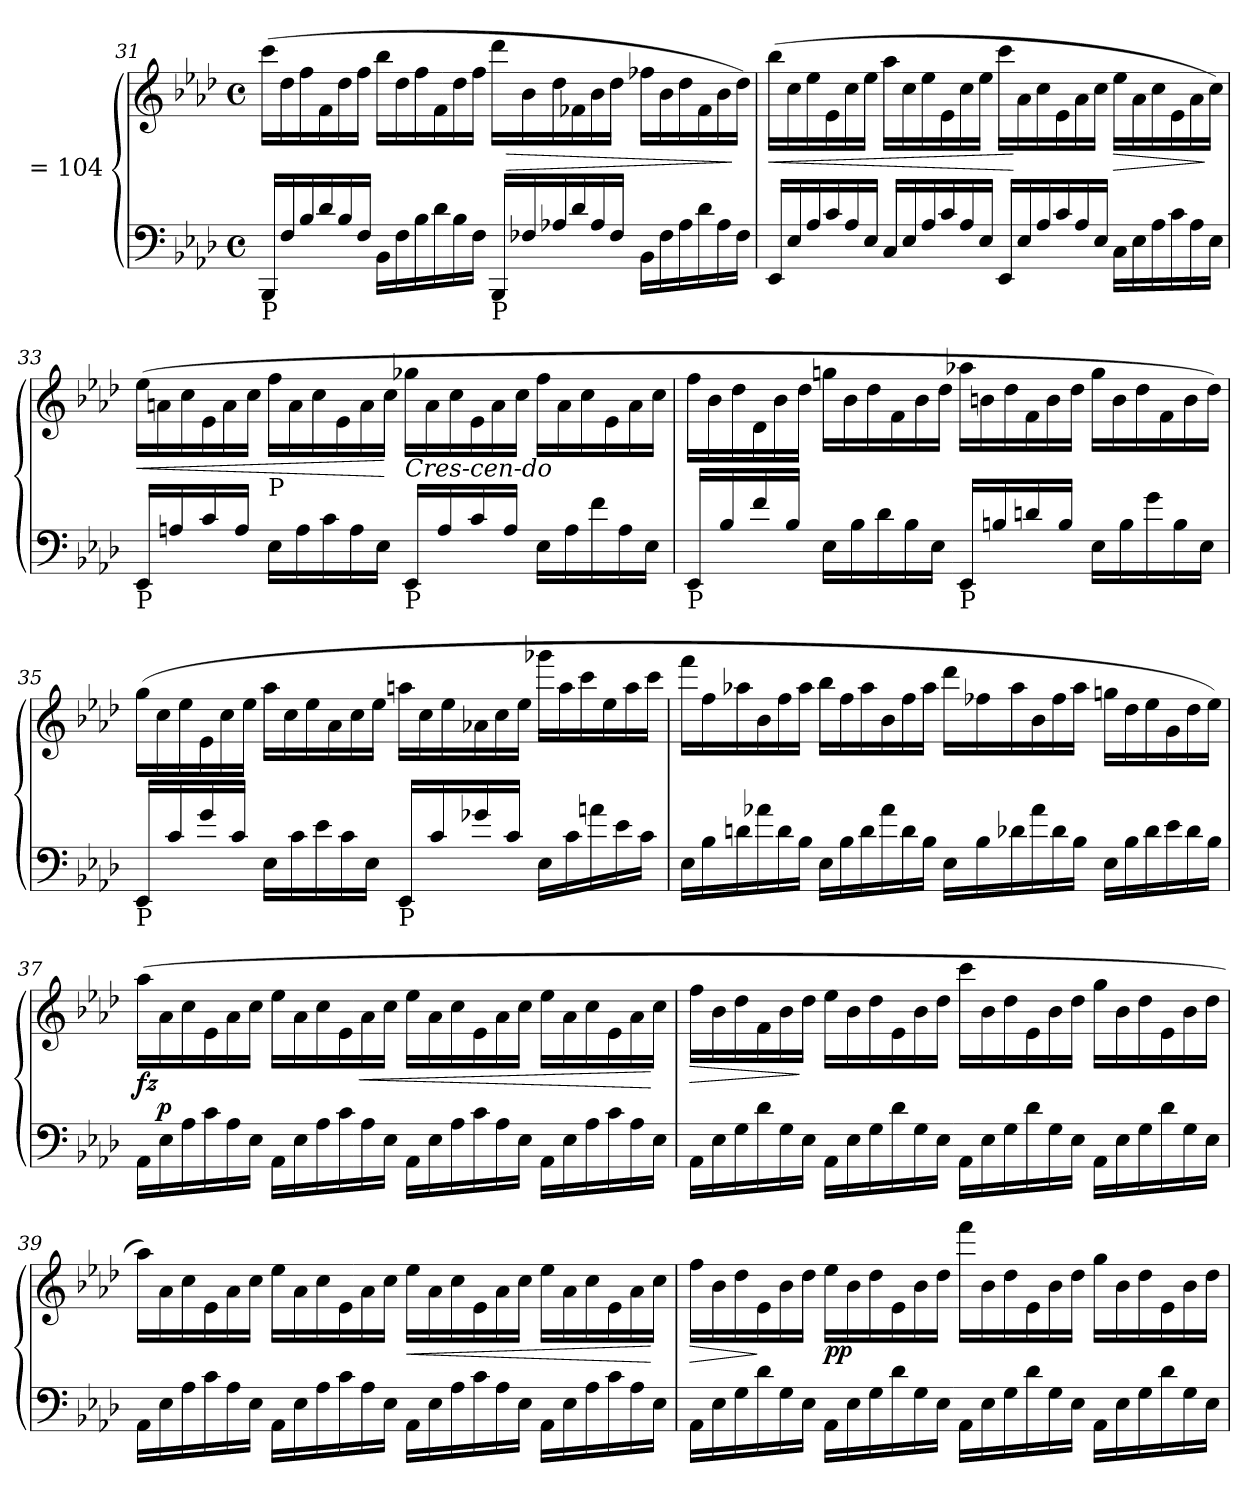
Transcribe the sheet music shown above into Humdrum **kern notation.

**kern	**kern	**dynam
*part1	*part1	*part1
*staff2	*staff1	*staff1/2
*I"[quarter] = 104	*	*
!!LO:LB:g=z
*clefF4	*clefG2	*
*k[b-e-a-d-]	*k[b-e-a-d-]	*
*A-:	*A-:	*
*M4/4	*M4/4	*
*met(c)	*met(c)	*
*Xtuplet	*Xtuplet	*
=31	=31	=31
!LO:TX:b:t=P	!	!
24BBB-/LL	(>24ccc\LL	.
24F!/	24dd-!\	.
24B-!/	24ff!\	.
24d-!/	24f!\	.
24B-!/	24dd-!\	.
24F!/JJ	24ff!\JJ	.
24BB-!\LL	24bb-\LL	.
24F!\	24dd-!\	.
24B-!\	24ff!\	.
24d-!\	24f!\	.
24B-!\	24dd-!\	.
24F!\JJ	24ff!\JJ	.
!LO:TX:b:t=P	!	!
24BBB-/LL	24ddd-\LL	.
!	!	!LO:HP:b
24F-X!/	24b-!\	>
24A-X!/	24dd-!\	.
24d-!/	24f-X!\	.
24A-!/	24b-!\	.
24F-!/JJ	24dd-!\JJ	.
24BB-!\LL	24ff-X\LL	.
24F-!\	24b-!\	.
24A-!\	24dd-!\	.
24d-!\	24f-!\	.
24A-!\	24b-!\	.
24F-!\JJ	24dd-!\JJ)	]
!!LO:PB:g=z
=32	=32	=32
!	!	!LO:HP:b
24EE-/LL	(>24bb-\LL	<
24E-!/	24cc!\	.
24A-!/	24ee-!\	.
24c!/	24e-!\	.
24A-!/	24cc!\	.
24E-!/JJ	24ee-!\JJ	.
24C!/LL	24aa-\LL	.
24E-!/	24cc!\	.
24A-!/	24ee-!\	.
24c!/	24e-!\	.
24A-!/	24cc!\	.
24E-!/JJ	24ee-!\JJ	.
24EE-/LL	24ccc\LL	.
24E-!/	24a-!\	[
24A-!/	24cc!\	.
24c!/	24e-!\	.
24A-!/	24a-!\	.
24E-!/JJ	24cc!\JJ	.
!	!	!LO:HP:b
24C!\LL	24ee-\LL	>
24E-!\	24a-!\	.
24A-!\	24cc!\	.
24c!\	24e-!\	.
24A-!\	24a-!\	.
24E-!\JJ	24cc!\JJ)	]
!!LO:LB:g=z
=33	=33	=33
!LO:TX:b:t=P	!	!
!	!	!LO:HP:b
16EE-/LL	(>24ee-\LL	<
.	24an!\	.
16An!/	.	.
.	24cc!\	.
16c!/	24e-!\	.
.	24a!\	.
16A!/JJ	.	.
.	24cc!\JJ	.
!	!LO:TX:b:t=P	!
20E-!\LL	24ff\LL	.
.	24a!\	.
20A!\	.	.
.	24cc!\	.
20c!\	.	.
.	24e-!\	.
20A!\	.	.
.	24a!\	.
20E-!\JJ	.	.
.	24cc!\JJ	[
!	!LO:TX:b:i:t=Cres-cen-do	!
!LO:TX:b:t=P	!	!
16EE-/LL	24gg-X\LL	.
.	24a!\	.
16A!/	.	.
.	24cc!\	.
16c!/	24e-!\	.
.	24a!\	.
16A!/JJ	.	.
.	24cc!\JJ	.
20E-!\LL	24ff\LL	.
.	24a!\	.
20A!\	.	.
.	24cc!\	.
20f!\	.	.
.	24e-!\	.
20A!\	.	.
.	24a!\	.
20E-!\JJ	.	.
.	24cc!\JJ	.
!!LO:LB:g=z
=34	=34	=34
!LO:TX:b:t=P	!	!
16EE-/LL	24ff\LL	.
.	24b-!\	.
16B-!/	.	.
.	24dd-!\	.
16f!/	24d-!\	.
.	24b-!\	.
16B-!/JJ	.	.
.	24dd-!\JJ	.
20E-!\LL	24ggn\LL	.
.	24b-!\	.
20B-!\	.	.
.	24dd-!\	.
20d-!\	.	.
.	24f!\	.
20B-!\	.	.
.	24b-!\	.
20E-!\JJ	.	.
.	24dd-!\JJ	.
!LO:TX:b:t=P	!	!
16EE-/LL	24aa-X\LL	.
.	24bn!\	.
16Bn!/	.	.
.	24dd-!\	.
16dn!/	24f!\	.
.	24b!\	.
16B!/JJ	.	.
.	24dd-!\JJ	.
20E-!\LL	24gg\LL	.
.	24b!\	.
20B!\	.	.
.	24dd-!\	.
20g!\	.	.
.	24f!\	.
20B!\	.	.
.	24b!\	.
20E-!\JJ	.	.
.	24dd-!\JJ)	.
!!LO:LB:g=z
=35	=35	=35
!LO:TX:b:t=P	!	!
16EE-/LL	(>24gg\LL	.
.	24cc!\	.
16c!/	.	.
.	24ee-!\	.
16g!/	24e-!\	.
.	24cc!\	.
16c!/JJ	.	.
.	24ee-!\JJ	.
20E-!\LL	24aa-\LL	.
.	24cc!\	.
20c!\	.	.
.	24ee-!\	.
20e-!\	.	.
.	24a-!\	.
20c!\	.	.
.	24cc!\	.
20E-!\JJ	.	.
.	24ee-!\JJ	.
!LO:TX:b:t=P	!	!
16EE-/LL	24aan\LL	.
.	24cc!\	.
16c!/	.	.
.	24ee-!\	.
16g-X!/	24a-X!\	.
.	24cc!\	.
16c!/JJ	.	.
.	24ee-!\JJ	.
20E-!\LL	24ggg-X\LL	.
.	24aa!\	.
20c!\	.	.
.	24ccc!\	.
20an!\	.	.
.	24ee-!\	.
20e-!\	.	.
.	24aa!\	.
20c!\JJ	.	.
.	24ccc!\JJ	.
!!LO:LB:g=z
=36	=36	=36
24E-\LL	24fff\LL	.
24B-!\	24ff!\	.
24dn!\	24aa-X!\	.
24a-X!\	24b-!\	.
24d!\	24ff!\	.
24B-!\JJ	24aa-!\JJ	.
24E-\LL	24bb-\LL	.
24B-!\	24ff!\	.
24d!\	24aa-!\	.
24a-!\	24b-!\	.
24d!\	24ff!\	.
24B-!\JJ	24aa-!\JJ	.
24E-\LL	24ddd-\LL	.
24B-!\	24ff-X!\	.
24d-X!\	24aa-!\	.
24a-!\	24b-!\	.
24d-!\	24ff-!\	.
24B-!\JJ	24aa-!\JJ	.
24E-\LL	24ggn\LL	.
24B-!\	24dd-!\	.
24d-!\	24ee-!\	.
24e-!\	24g!\	.
24d-!\	24dd-!\	.
24B-!\JJ	24ee-!\JJ)	.
!!LO:PB:g=z
=37	=37	=37
!	!	!LO:DY:b
24AA-\LL	(>24aa-\LL	fz
!	!	!LO:DY:b
24E-!\	24a-!\	p
24A-!\	24cc!\	.
24c!\	24e-!\	.
24A-!\	24a-!\	.
24E-!\JJ	24cc!\JJ	.
24AA-!\LL	24ee-\LL	.
24E-!\	24a-!\	.
24A-!\	24cc!\	.
24c!\	24e-!\	.
!	!	!LO:HP:b
24A-!\	24a-!\	<
24E-!\JJ	24cc!\JJ	.
24AA-!\LL	24ee-\LL	.
24E-!\	24a-!\	.
24A-!\	24cc!\	.
24c!\	24e-!\	.
24A-!\	24a-!\	.
24E-!\JJ	24cc!\JJ	.
24AA-!\LL	24ee-\LL	.
24E-!\	24a-!\	.
24A-!\	24cc!\	.
24c!\	24e-!\	.
24A-!\	24a-!\	.
24E-!\JJ	24cc!\JJ	[
=38	=38	=38
!	!	!LO:HP:b
24AA-!\LL	24ff\LL	>
24E-!\	24b-!\	.
24G!\	24dd-!\	.
24d-!\	24f!\	.
24G!\	24b-!\	.
24E-!\JJ	24dd-!\JJ	]
24AA-!\LL	24ee-\LL	.
24E-!\	24b-!\	.
24G!\	24dd-!\	.
24d-!\	24e-!\	.
24G!\	24b-!\	.
24E-!\JJ	24dd-!\JJ	.
24AA-!\LL	24ccc\LL	.
24E-!\	24b-!\	.
24G!\	24dd-!\	.
24d-!\	24e-!\	.
24G!\	24b-!\	.
24E-!\JJ	24dd-!\JJ	.
24AA-!\LL	24gg\LL	.
24E-!\	24b-!\	.
24G!\	24dd-!\	.
24d-!\	24e-!\	.
24G!\	24b-!\	.
24E-!\JJ	24dd-!\JJ	.
!!LO:LB:g=z
=39	=39	=39
24AA-!\LL	24aa-\LL)	.
24E-!\	24a-!\	.
24A-!\	24cc!\	.
24c!\	24e-!\	.
24A-!\	24a-!\	.
24E-!\JJ	24cc!\JJ	.
24AA-!\LL	24ee-\LL	.
24E-!\	24a-!\	.
24A-!\	24cc!\	.
24c!\	24e-!\	.
24A-!\	24a-!\	.
24E-!\JJ	24cc!\JJ	.
!	!	!LO:HP:b
24AA-!\LL	24ee-\LL	<
24E-!\	24a-!\	.
24A-!\	24cc!\	.
24c!\	24e-!\	.
24A-!\	24a-!\	.
24E-!\JJ	24cc!\JJ	.
24AA-!\LL	24ee-\LL	.
24E-!\	24a-!\	.
24A-!\	24cc!\	.
24c!\	24e-!\	.
24A-!\	24a-!\	.
24E-!\JJ	24cc!\JJ	[
=40	=40	=40
!	!	!LO:HP:b
24AA-!\LL	24ff\LL	>
24E-!\	24b-!\	.
24G!\	24dd-!\	.
24d-!\	24e-!\	]
24G!\	24b-!\	.
24E-!\JJ	24dd-!\JJ	.
!	!	!LO:DY:b
24AA-!\LL	24ee-\LL	pp
24E-!\	24b-!\	.
24G!\	24dd-!\	.
24d-!\	24e-!\	.
24G!\	24b-!\	.
24E-!\JJ	24dd-!\JJ	.
24AA-!\LL	24fff\LL	.
24E-!\	24b-!\	.
24G!\	24dd-!\	.
24d-!\	24e-!\	.
24G!\	24b-!\	.
24E-!\JJ	24dd-!\JJ	.
24AA-!\LL	24gg\LL	.
24E-!\	24b-!\	.
24G!\	24dd-!\	.
24d-!\	24e-!\	.
24G!\	24b-!\	.
24E-!\JJ	24dd-!\JJ	.
=	=	=
*-	*-	*-
